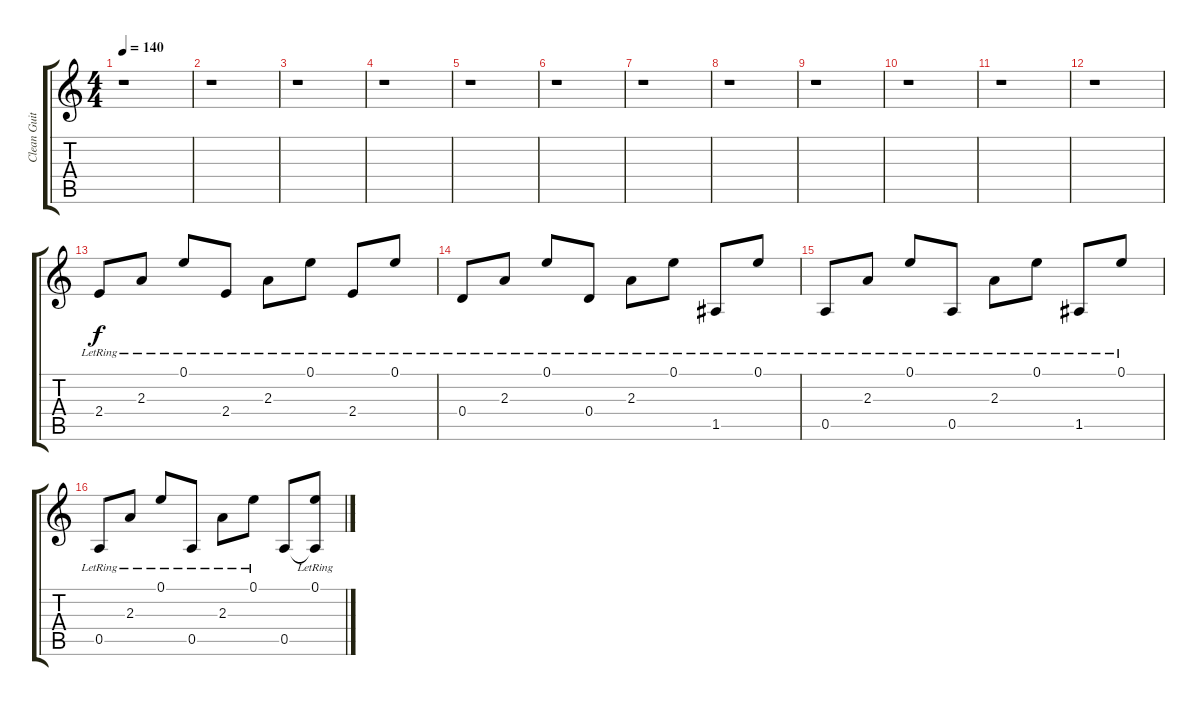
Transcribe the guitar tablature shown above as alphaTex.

\track ("Clean Guitar" "Clean Guit") {instrument acousticguitarsteel}
\staff {score tabs}
\tuning (E4 B3 G3 D3 A2 E2) {hide}
\ts (4 4)
\tempo 140
\clef g2
\ks c
r.1{dy f} |
r.1 |
r.1 |
r.1 |
r.1 |
r.1 |
r.1 |
r.1 |
r.1 |
r.1 |
r.1 |
r.1 |
2.4{lr}.8 2.3{lr}.8 0.1{lr}.8 2.4{lr}.8 2.3{lr}.8 0.1{lr}.8 2.4{lr}.8 0.1{lr}.8 |
0.4{lr}.8 2.3{lr}.8 0.1{lr}.8 0.4{lr}.8 2.3{lr}.8 0.1{lr}.8 1.5{lr}.8 0.1{lr}.8 |
0.5{lr}.8 2.3{lr}.8 0.1{lr}.8 0.5{lr}.8 2.3{lr}.8 0.1{lr}.8 1.5{lr}.8 0.1{lr}.8 |
0.5{lr}.8 2.3{lr}.8 0.1{lr}.8 0.5{lr}.8 2.3{lr}.8 0.1{lr}.8 0.5.8 (0.1{lr} 0.5{t}).8
